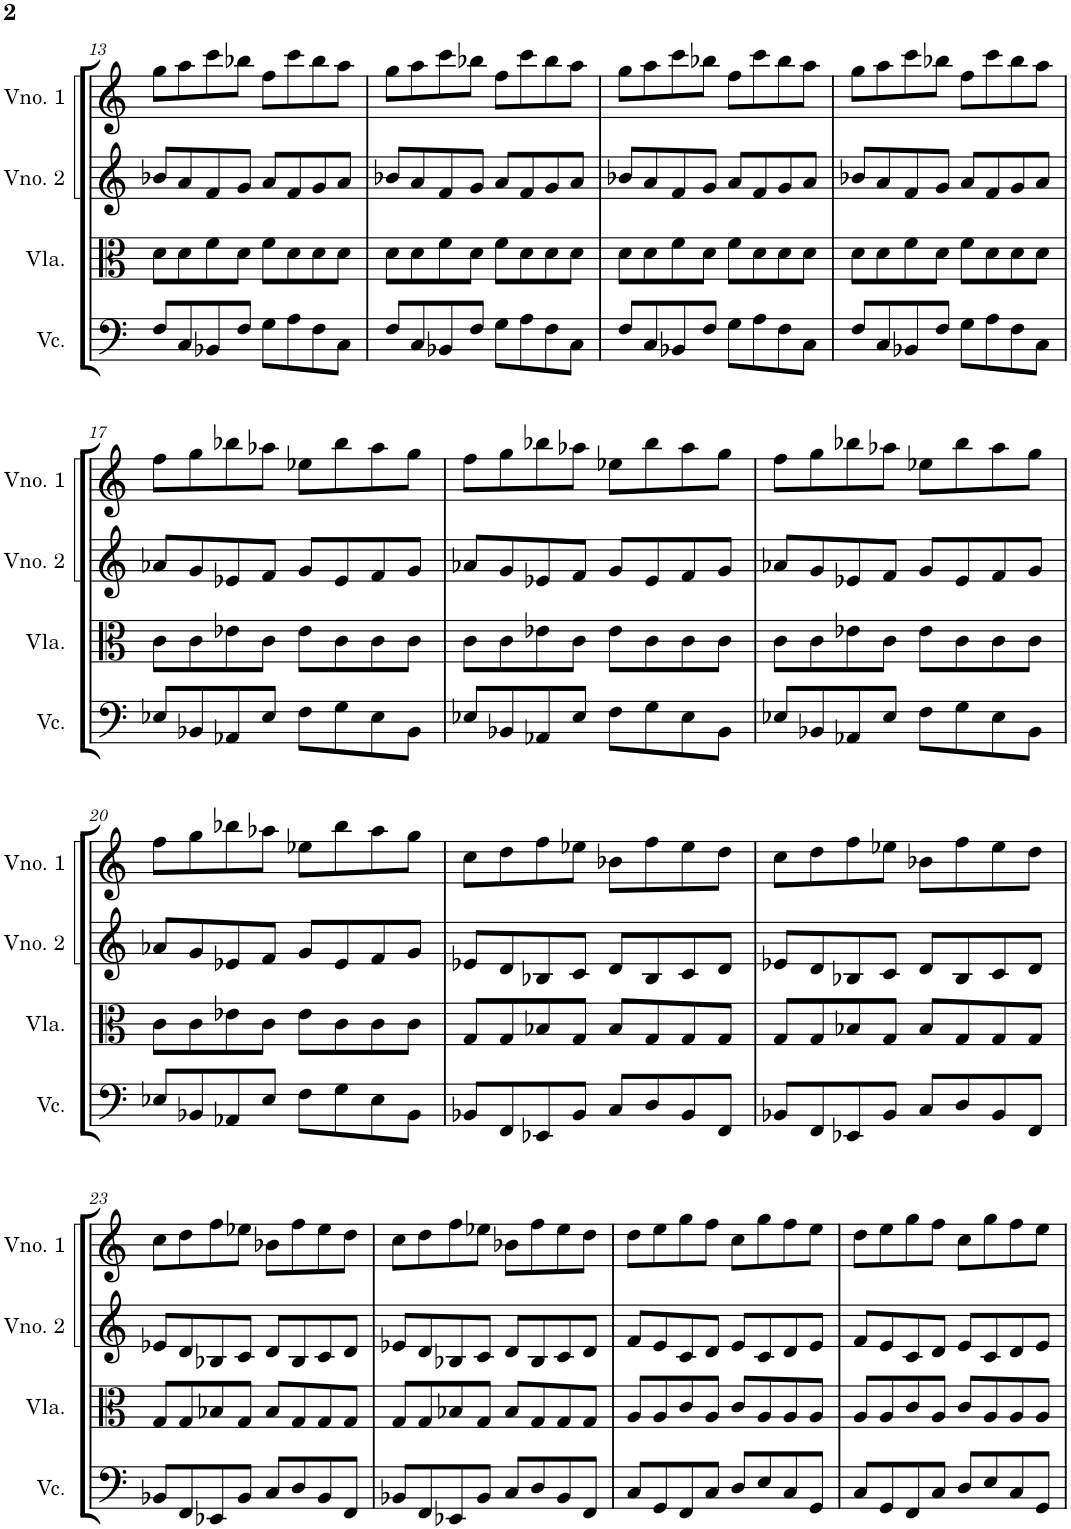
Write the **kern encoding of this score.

**kern	**kern	**kern	**kern
*part4	*part3	*part2	*part1
*staff4	*staff3	*staff2	*staff1
*I"Violoncelo	*I"Viola	*I"Violino 2	*I"Violino 1
*I'Vc.	*I'Vla.	*I'Vno. 2	*I'Vno. 1
!!LO:PB:g=z
*clefF4	*clefC3	*clefG2	*clefG2
*k[]	*k[]	*k[]	*k[]
*M4/4	*M4/4	*M4/4	*M4/4
=13	=13	=13	=13
8F/L	8d\L	8b-X/L	8gg\L
8C/	8d\	8a/	8aa\
8BB-X/	8f\	8f/	8ccc\
8F/J	8d\J	8g/J	8bb-X\J
8G\L	8f\L	8a/L	8ff\L
8A\	8d\	8f/	8ccc\
8F\	8d\	8g/	8bb-\
8C\J	8d\J	8a/J	8aa\J
=14	=14	=14	=14
8F/L	8d\L	8b-X/L	8gg\L
8C/	8d\	8a/	8aa\
8BB-X/	8f\	8f/	8ccc\
8F/J	8d\J	8g/J	8bb-X\J
8G\L	8f\L	8a/L	8ff\L
8A\	8d\	8f/	8ccc\
8F\	8d\	8g/	8bb-\
8C\J	8d\J	8a/J	8aa\J
=15	=15	=15	=15
8F/L	8d\L	8b-X/L	8gg\L
8C/	8d\	8a/	8aa\
8BB-X/	8f\	8f/	8ccc\
8F/J	8d\J	8g/J	8bb-X\J
8G\L	8f\L	8a/L	8ff\L
8A\	8d\	8f/	8ccc\
8F\	8d\	8g/	8bb-\
8C\J	8d\J	8a/J	8aa\J
=16	=16	=16	=16
8F/L	8d\L	8b-X/L	8gg\L
8C/	8d\	8a/	8aa\
8BB-X/	8f\	8f/	8ccc\
8F/J	8d\J	8g/J	8bb-X\J
8G\L	8f\L	8a/L	8ff\L
8A\	8d\	8f/	8ccc\
8F\	8d\	8g/	8bb-\
8C\J	8d\J	8a/J	8aa\J
!!LO:LB:g=z
=17	=17	=17	=17
8E-X/L	8c\L	8a-X/L	8ff\L
8BB-X/	8c\	8g/	8gg\
8AA-X/	8e-X\	8e-X/	8bb-X\
8E-/J	8c\J	8f/J	8aa-X\J
8F\L	8e-\L	8g/L	8ee-X\L
8G\	8c\	8e-/	8bb-\
8E-\	8c\	8f/	8aa-\
8BB-\J	8c\J	8g/J	8gg\J
=18	=18	=18	=18
8E-X/L	8c\L	8a-X/L	8ff\L
8BB-X/	8c\	8g/	8gg\
8AA-X/	8e-X\	8e-X/	8bb-X\
8E-/J	8c\J	8f/J	8aa-X\J
8F\L	8e-\L	8g/L	8ee-X\L
8G\	8c\	8e-/	8bb-\
8E-\	8c\	8f/	8aa-\
8BB-\J	8c\J	8g/J	8gg\J
=19	=19	=19	=19
8E-X/L	8c\L	8a-X/L	8ff\L
8BB-X/	8c\	8g/	8gg\
8AA-X/	8e-X\	8e-X/	8bb-X\
8E-/J	8c\J	8f/J	8aa-X\J
8F\L	8e-\L	8g/L	8ee-X\L
8G\	8c\	8e-/	8bb-\
8E-\	8c\	8f/	8aa-\
8BB-\J	8c\J	8g/J	8gg\J
!!LO:LB:g=z
=20	=20	=20	=20
8E-X/L	8c\L	8a-X/L	8ff\L
8BB-X/	8c\	8g/	8gg\
8AA-X/	8e-X\	8e-X/	8bb-X\
8E-/J	8c\J	8f/J	8aa-X\J
8F\L	8e-\L	8g/L	8ee-X\L
8G\	8c\	8e-/	8bb-\
8E-\	8c\	8f/	8aa-\
8BB-\J	8c\J	8g/J	8gg\J
=21	=21	=21	=21
8BB-X/L	8G/L	8e-X/L	8cc\L
8FF/	8G/	8d/	8dd\
8EE-X/	8B-X/	8B-X/	8ff\
8BB-/J	8G/J	8c/J	8ee-X\J
8C/L	8B-/L	8d/L	8b-X\L
8D/	8G/	8B-/	8ff\
8BB-/	8G/	8c/	8ee-\
8FF/J	8G/J	8d/J	8dd\J
=22	=22	=22	=22
8BB-X/L	8G/L	8e-X/L	8cc\L
8FF/	8G/	8d/	8dd\
8EE-X/	8B-X/	8B-X/	8ff\
8BB-/J	8G/J	8c/J	8ee-X\J
8C/L	8B-/L	8d/L	8b-X\L
8D/	8G/	8B-/	8ff\
8BB-/	8G/	8c/	8ee-\
8FF/J	8G/J	8d/J	8dd\J
!!LO:LB:g=z
=23	=23	=23	=23
8BB-X/L	8G/L	8e-X/L	8cc\L
8FF/	8G/	8d/	8dd\
8EE-X/	8B-X/	8B-X/	8ff\
8BB-/J	8G/J	8c/J	8ee-X\J
8C/L	8B-/L	8d/L	8b-X\L
8D/	8G/	8B-/	8ff\
8BB-/	8G/	8c/	8ee-\
8FF/J	8G/J	8d/J	8dd\J
=24	=24	=24	=24
8BB-X/L	8G/L	8e-X/L	8cc\L
8FF/	8G/	8d/	8dd\
8EE-X/	8B-X/	8B-X/	8ff\
8BB-/J	8G/J	8c/J	8ee-X\J
8C/L	8B-/L	8d/L	8b-X\L
8D/	8G/	8B-/	8ff\
8BB-/	8G/	8c/	8ee-\
8FF/J	8G/J	8d/J	8dd\J
=25	=25	=25	=25
8C/L	8A/L	8f/L	8dd\L
8GG/	8A/	8e/	8ee\
8FF/	8c/	8c/	8gg\
8C/J	8A/J	8d/J	8ff\J
8D/L	8c/L	8e/L	8cc\L
8E/	8A/	8c/	8gg\
8C/	8A/	8d/	8ff\
8GG/J	8A/J	8e/J	8ee\J
=26	=26	=26	=26
8C/L	8A/L	8f/L	8dd\L
8GG/	8A/	8e/	8ee\
8FF/	8c/	8c/	8gg\
8C/J	8A/J	8d/J	8ff\J
8D/L	8c/L	8e/L	8cc\L
8E/	8A/	8c/	8gg\
8C/	8A/	8d/	8ff\
8GG/J	8A/J	8e/J	8ee\J
=	=	=	=
*-	*-	*-	*-
